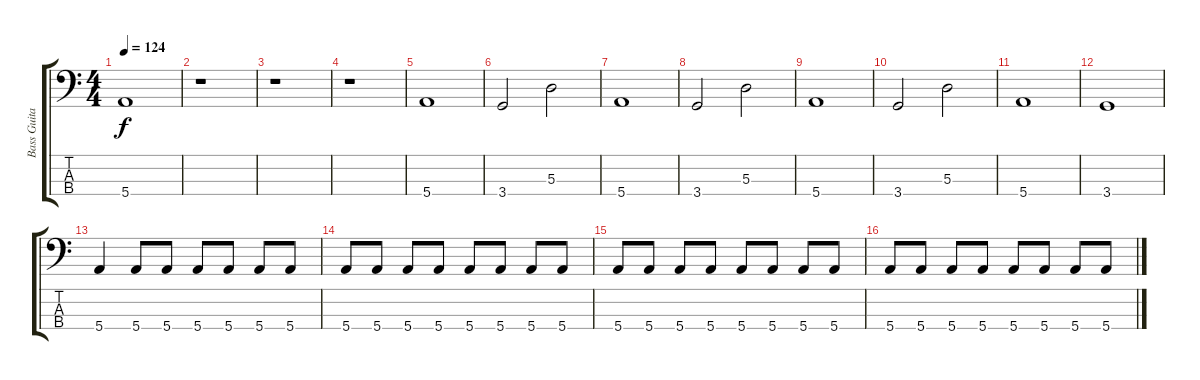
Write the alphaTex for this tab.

\track ("Bass Guitar" "Bass Guita") {instrument slapbass1}
\staff {score tabs}
\tuning (G2 D2 A1 E1) {hide}
\ts (4 4)
\tempo 124
\clef f4
\ks c
5.4.1{dy f} |
r.1 |
r.1 |
r.1 |
5.4.1 |
3.4.2 5.3.2 |
5.4.1 |
3.4.2 5.3.2 |
5.4.1 |
3.4.2 5.3.2 |
5.4.1 |
3.4.1 |
5.4.4 5.4.8 5.4.8 5.4.8 5.4.8 5.4.8 5.4.8 |
5.4.8 5.4.8 5.4.8 5.4.8 5.4.8 5.4.8 5.4.8 5.4.8 |
5.4.8 5.4.8 5.4.8 5.4.8 5.4.8 5.4.8 5.4.8 5.4.8 |
5.4.8 5.4.8 5.4.8 5.4.8 5.4.8 5.4.8 5.4.8 5.4.8
